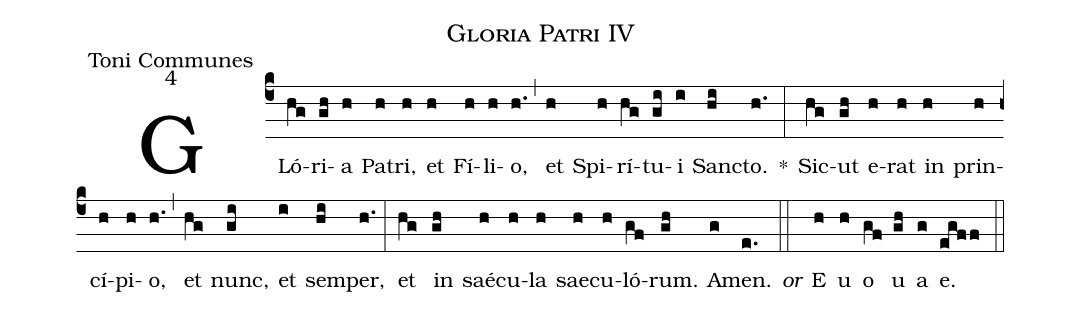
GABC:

name:Gloria Patri IV;
office-part:Toni Communes;
mode:4;
%%
(c4) GLó(hg)ri(gh)a(h) Pa(h)tri,(h) et(h) Fí(h)li(h)o,(h.) (,) et(h) Spi(h)rí(hg)tu(gi)i(i) San(hi)cto.(h.) *(:) Sic(hg)ut(gh) e(h)rat(h) in(h) prin(h)cí(h)pi(h)o,(h.) (,) et(hg) nunc,(gi) et(i) sem(hi)per,(h.) (:) et(hg) in(gh) saé(h)cu(h)la(h) sae(h)cu(h)ló(gf)rum.(gh) A(g)men.(e.) <i>or</i>(::) <eu>E(h) u(h) o(gf) u(gh) a(g) e.</eu>(egff) (::)
